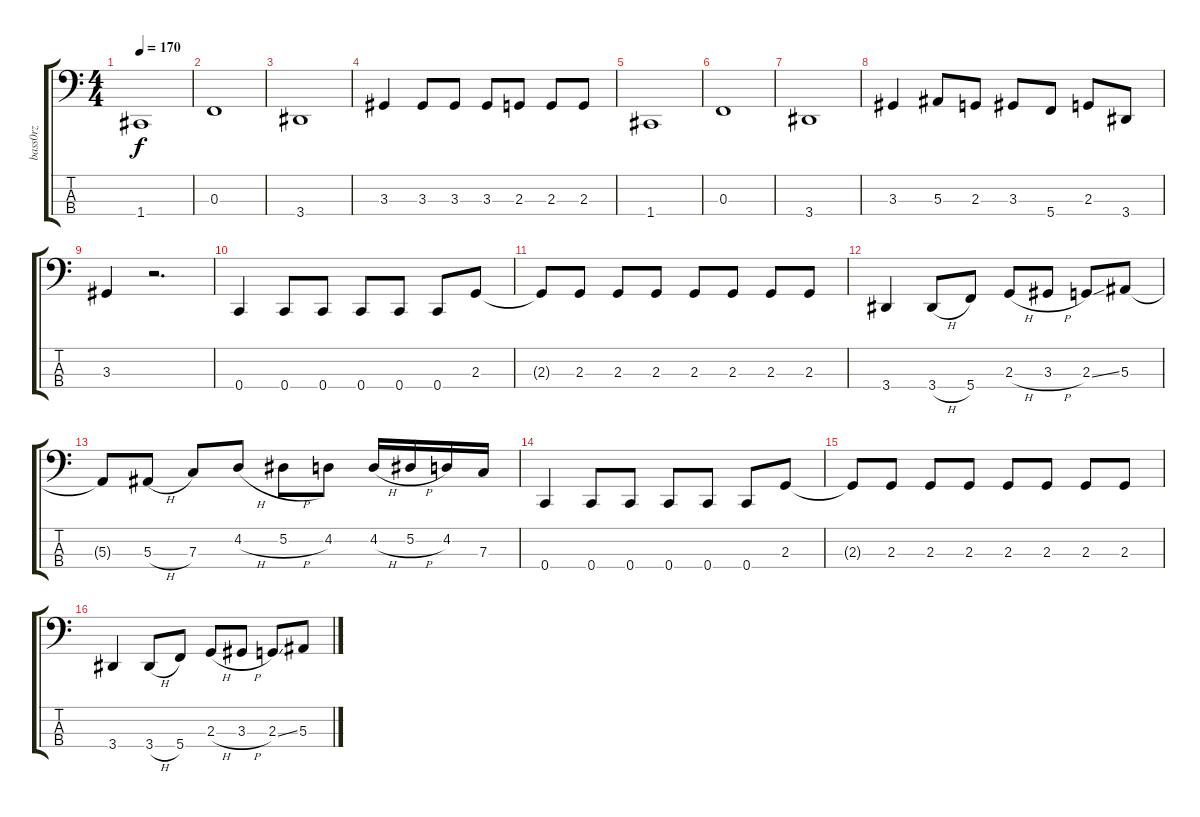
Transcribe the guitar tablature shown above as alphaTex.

\track ("bass0rz" "bass0rz") {instrument electricbasspick}
\staff {score tabs}
\tuning (Eb2 Bb1 F1 C1) {hide}
\ts (4 4)
\tempo 170
\clef f4
\ks c
1.4.1{dy f} |
0.3.1 |
3.4.1 |
3.3.4 3.3.8 3.3.8 3.3.8 2.3.8 2.3.8 2.3.8 |
1.4.1 |
0.3.1 |
3.4.1 |
3.3.4 5.3.8 2.3.8 3.3.8 5.4.8 2.3.8 3.4.8 |
3.3.4 r.2{d} |
0.4.4 0.4.8 0.4.8 0.4.8 0.4.8 0.4.8 2.3.8 |
2.3{t}.8 2.3.8 2.3.8 2.3.8 2.3.8 2.3.8 2.3.8 2.3.8 |
3.4.4 3.4{h}.8 5.4.8 2.3{h}.8 3.3{h}.8 2.3{ss}.8 5.3.8 |
5.3{t}.8 5.3{h}.8 7.3.8 4.2{h}.8 5.2{h}.8 4.2.8 4.2{h}.16 5.2{h}.16 4.2.16 7.3.16 |
0.4.4 0.4.8 0.4.8 0.4.8 0.4.8 0.4.8 2.3.8 |
2.3{t}.8 2.3.8 2.3.8 2.3.8 2.3.8 2.3.8 2.3.8 2.3.8 |
3.4.4 3.4{h}.8 5.4.8 2.3{h}.8 3.3{h}.8 2.3{ss}.8 5.3.8
